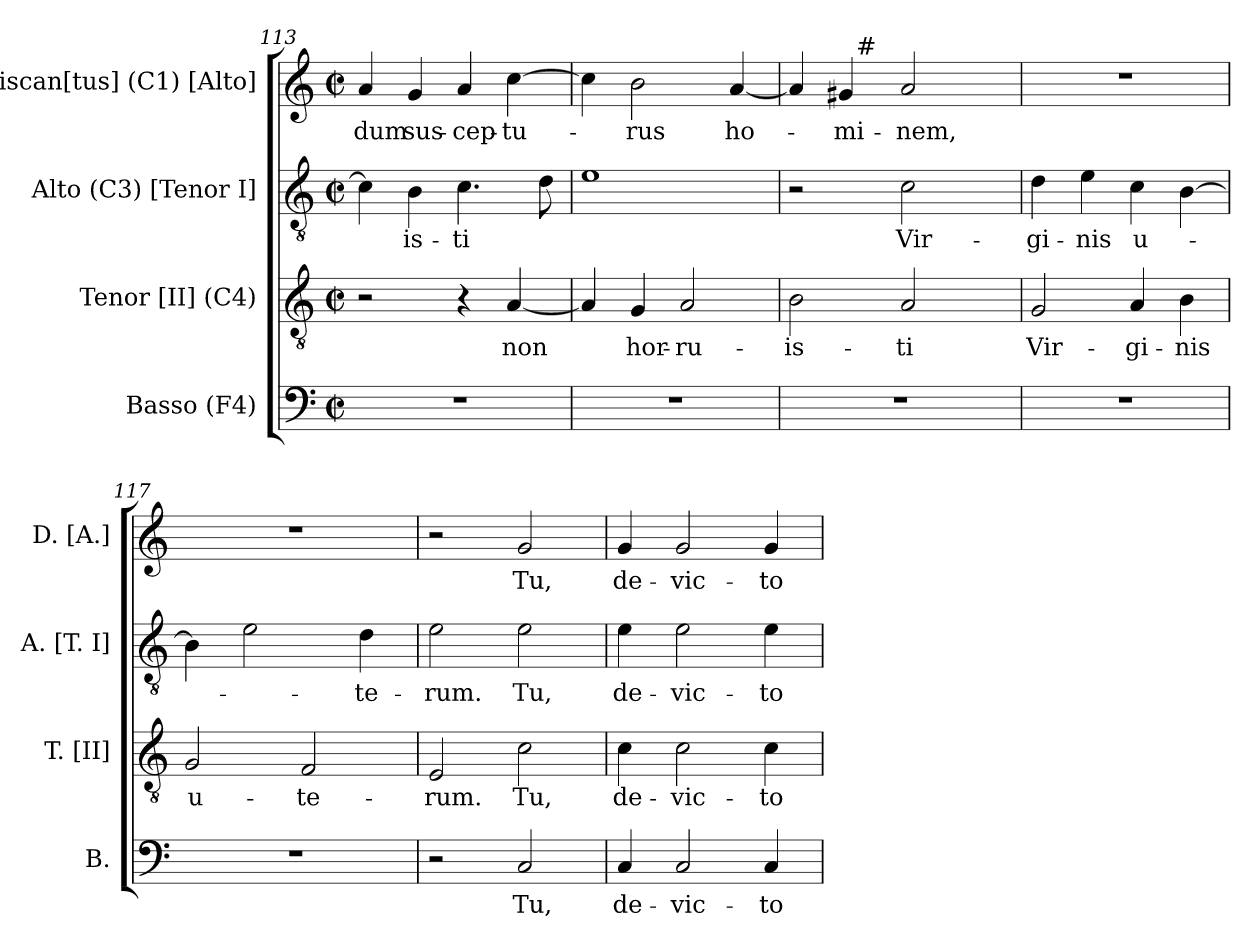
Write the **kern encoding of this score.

**kern	**text	**kern	**text	**kern	**text	**kern	**text
*part4	*part4	*part3	*part3	*part2	*part2	*part1	*part1
*staff4	*staff4	*staff3	*staff3	*staff2	*staff2	*staff1	*staff1
*I"Basso (F4)	*	*I"Tenor [II] (C4)	*	*I"Alto (C3) [Tenor I]	*	*I"Discan[tus] (C1) [Alto]	*
*I'B.	*	*I'T. [II]	*	*I'A. [T. I]	*	*I'D. [A.]	*
*clefF4	*	*clefGv2	*	*clefGv2	*	*clefG2	*
*	*	*ITrd7c12	*	*ITrd7c12	*	*	*
*k[]	*	*k[]	*	*k[]	*	*k[]	*
*C:	*	*C:	*	*C:	*	*C:	*
*M2/2	*	*M2/2	*	*M2/2	*	*M2/2	*
*met(c|)	*	*met(c|)	*	*met(c|)	*	*met(c|)	*
=113	=113	=113	=113	=113	=113	=113	=113
!	!	!	!	!	!	!	!LO:LY:b:color=#000000
1r	.	2r	.	4Ci\]	.	4ai/	-dum
!	!	!	!	!	!LO:LY:b:color=#000000	!	!
!	!	!	!	!	!	!	!LO:LY:b:color=#000000
.	.	.	.	4BBi\	-is-	4gi/	sus-
!	!	!	!	!	!LO:LY:b:color=#000000	!	!
!	!	!	!	!	!	!	!LO:LY:b:color=#000000
.	.	4r	.	4.Ci\	-ti	4ai/	-cep-
!	!	!	!LO:LY:b:color=#000000	!	!	!	!
!	!	!	!	!	!	!	!LO:LY:b:color=#000000
.	.	[<4AAi/	non	.	.	[>4cci\	-tu-
.	.	.	.	8Di\	.	.	.
=114	=114	=114	=114	=114	=114	=114	=114
1r	.	4AAi/]	.	1Ei	.	4cci\]	.
!	!	!	!LO:LY:b:color=#000000	!	!	!	!
!	!	!	!	!	!	!	!LO:LY:b:color=#000000
.	.	4GGi/	hor-	.	.	2bi\	-rus
!	!	!	!LO:LY:b:color=#000000	!	!	!	!
.	.	2AAi/	-ru-	.	.	.	.
!	!	!	!	!	!	!	!LO:LY:b:color=#000000
.	.	.	.	.	.	[<4ai/	ho-
=115	=115	=115	=115	=115	=115	=115	=115
!	!	!	!LO:LY:b:color=#000000	!	!	!	!
*	*	*	*	*	*	*^	*
1r	.	2BBi\	-is-	2r	.	4ai/]	4ryy	.
!	!	!	!	!	!	!	!	!LO:LY:b:color=#000000
.	.	.	.	.	.	4g#i/	32ryy	-mi-
.	.	.	.	.	.	.	256ryy	.
!	!	!	!	!	!	!	!LO:TX:a:t=#	!
.	.	.	.	.	.	.	2ryy	.
!	!	!	!LO:LY:b:color=#000000	!	!	!	!	!
!	!	!	!	!	!LO:LY:b:color=#000000	!	!	!
!	!	!	!	!	!	!	!	!LO:LY:b:color=#000000
.	.	2AAi/	-ti	2Ci\	Vir-	2ai/	.	-nem,
.	.	.	.	.	.	.	8ryy	.
.	.	.	.	.	.	.	16ryy	.
.	.	.	.	.	.	.	64..ryy	.
*	*	*	*	*	*	*v	*v	*
=116	=116	=116	=116	=116	=116	=116	=116
*	*	*	*	*	*	*^	*
!	!	!	!LO:LY:b:color=#000000	!	!	!	!	!
*	*	*	*	*	*	*v	*v	*
*	*	*	*	*	*	*^	*
!	!	!	!	!	!LO:LY:b:color=#000000	!	!	!
*	*	*	*	*	*	*v	*v	*
1r	.	2GGi/	Vir-	4Di\	-gi-	1r	.
!	!	!	!	!	!LO:LY:b:color=#000000	!	!
.	.	.	.	4Ei\	-nis	.	.
!	!	!	!LO:LY:b:color=#000000	!	!	!	!
!	!	!	!	!	!LO:LY:b:color=#000000	!	!
.	.	4AAi/	-gi-	4Ci\	u-	.	.
!	!	!	!LO:LY:b:color=#000000	!	!	!	!
.	.	4BBi\	-nis	[>4BBi\	.	.	.
=117	=117	=117	=117	=117	=117	=117	=117
!	!	!	!LO:LY:b:color=#000000	!	!	!	!
1r	.	2GGi/	u-	4BBi\]	.	1r	.
.	.	.	.	2Ei\	.	.	.
!	!	!	!LO:LY:b:color=#000000	!	!	!	!
.	.	2FFi/	-te-	.	.	.	.
!	!	!	!	!	!LO:LY:b:color=#000000	!	!
.	.	.	.	4Di\	-te-	.	.
!!LO:PB:g=z
=118	=118	=118	=118	=118	=118	=118	=118
!	!	!	!LO:LY:b:color=#000000	!	!	!	!
!	!	!	!	!	!LO:LY:b:color=#000000	!	!
2r	.	2EEi/	-rum.	2Ei\	-rum.	2r	.
!	!LO:LY:b:color=#000000	!	!	!	!	!	!
!	!	!	!LO:LY:b:color=#000000	!	!	!	!
!	!	!	!	!	!LO:LY:b:color=#000000	!	!
!	!	!	!	!	!	!	!LO:LY:b:color=#000000
2Ci/	Tu,	2Ci\	Tu,	2Ei\	Tu,	2gi/	Tu,
=119	=119	=119	=119	=119	=119	=119	=119
!	!LO:LY:b:color=#000000	!	!	!	!	!	!
!	!	!	!LO:LY:b:color=#000000	!	!	!	!
!	!	!	!	!	!LO:LY:b:color=#000000	!	!
!	!	!	!	!	!	!	!LO:LY:b:color=#000000
4Ci/	de-	4Ci\	de-	4Ei\	de-	4gi/	de-
!	!LO:LY:b:color=#000000	!	!	!	!	!	!
!	!	!	!LO:LY:b:color=#000000	!	!	!	!
!	!	!	!	!	!LO:LY:b:color=#000000	!	!
!	!	!	!	!	!	!	!LO:LY:b:color=#000000
2Ci/	-vic-	2Ci\	-vic-	2Ei\	-vic-	2gi/	-vic-
!	!LO:LY:b:color=#000000	!	!	!	!	!	!
!	!	!	!LO:LY:b:color=#000000	!	!	!	!
!	!	!	!	!	!LO:LY:b:color=#000000	!	!
!	!	!	!	!	!	!	!LO:LY:b:color=#000000
4Ci/	-to	4Ci\	-to	4Ei\	-to	4gi/	-to
=	=	=	=	=	=	=	=
*-	*-	*-	*-	*-	*-	*-	*-
